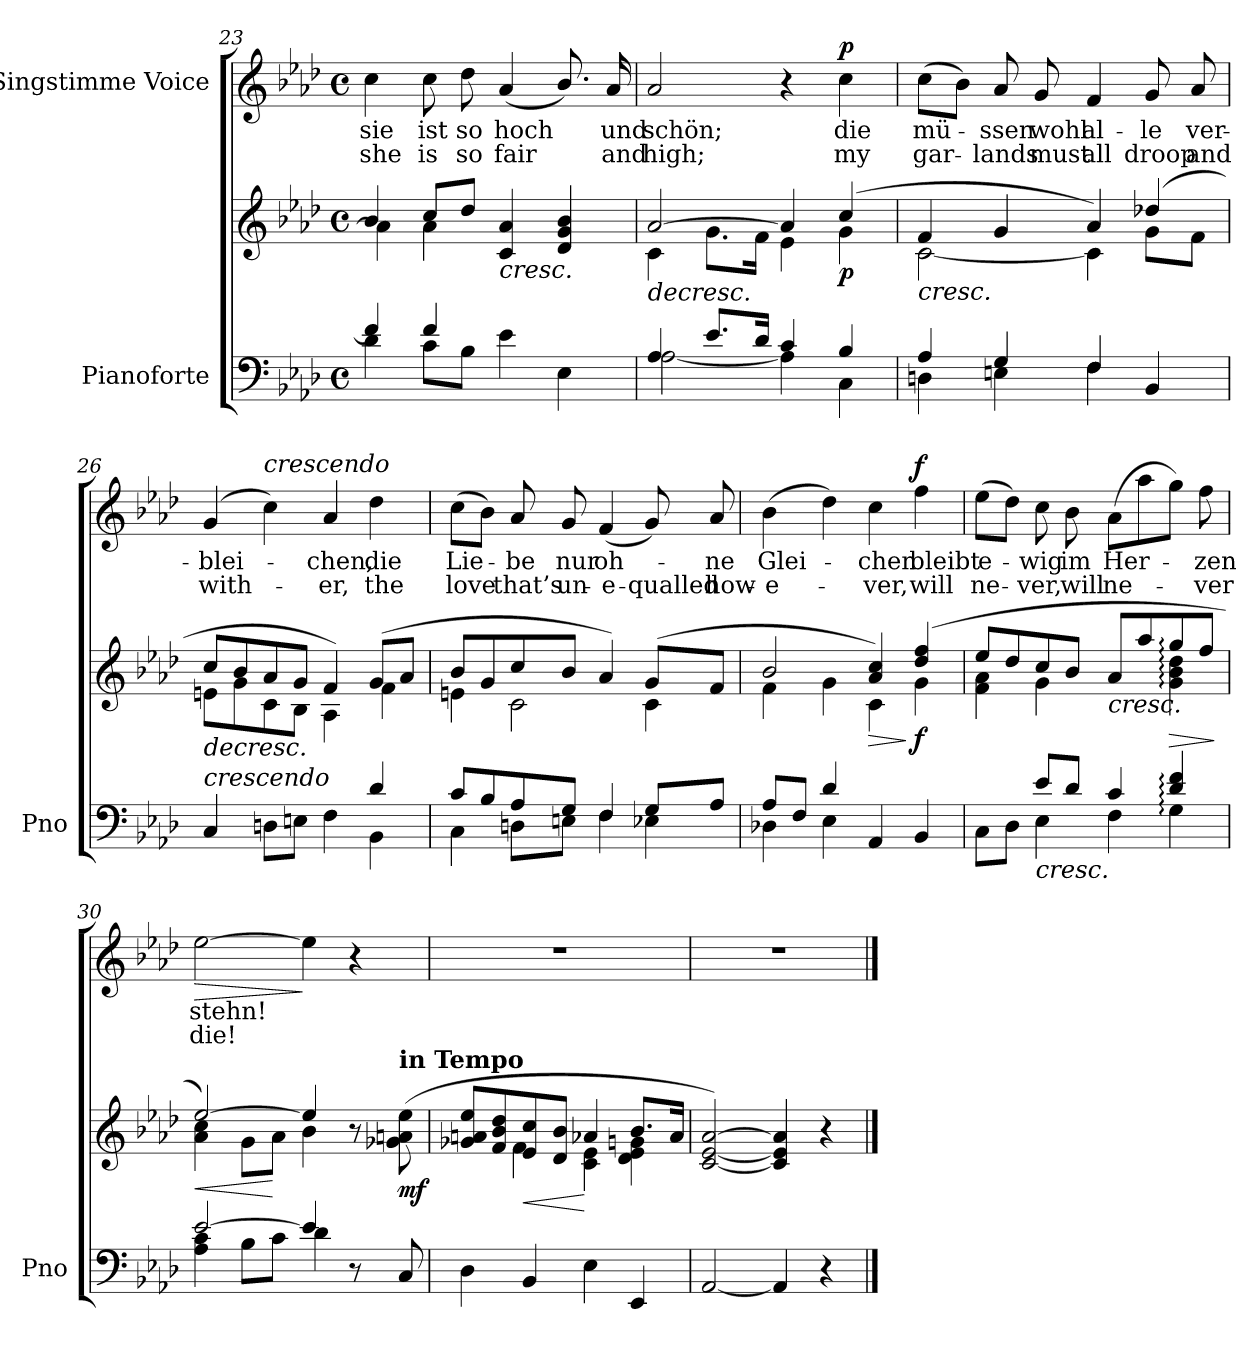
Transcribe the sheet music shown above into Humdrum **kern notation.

**kern	**kern	**dynam	**kern	**text	**text	**dynam
*part2	*part2	*part2	*part1	*part1	*part1	*part1
*staff3	*staff2	*staff2/3	*staff1	*staff1	*staff1	*staff1
*I"Pianoforte	*	*	*I"Singstimme Voice	*	*	*
*I'Pno	*	*	*	*	*	*
*clefF4	*clefG2	*	*clefG2	*	*	*
*k[b-e-a-d-]	*k[b-e-a-d-]	*	*k[b-e-a-d-]	*	*	*
*M4/4	*M4/4	*	*M4/4	*	*	*
*met(c)	*met(c)	*	*met(c)	*	*	*
=23	=23	=23	=23	=23	=23	=23
*^	*^	*	*	*	*	*
!	!	!	!	!	!	!LO:LY:b	!LO:LY:b	!
4f/]	4d-\	4b-/	4a-\]	.	4cc\	sie	she	.
!	!	!	!	!	!	!LO:LY:b	!LO:LY:b	!
4f/	8c\L	8cc/L	4a-\	.	8cc\	ist	is	.
!	!	!	!	!	!	!LO:LY:b	!LO:LY:b	!
.	8B-\J	8dd-/J	.	.	8dd-\	so	so	.
!	!	!	!	!LO:HP:b	!	!LO:LY:b	!LO:LY:b	!
4e-\	2ryy	4c/ 4a-/	2rddyy	<	(<4a-/	hoch	fair	.
4E-\	.	4d-/ 4g/ 4b-/	.	.	8.b-/)	.	.	.
!	!	!	!	!	!	!LO:LY:b	!LO:LY:b	!
.	.	.	.	.	16a-/	und	and	.
!!LO:LB:g=z
=24	=24	=24	=24	=24	=24	=24	=24	=24
!	!	!	!	!LO:HP:b	!	!LO:LY:b	!LO:LY:b	!
4A-/	[2A-\	[2a-/	4c\	>	2a-/	schön;	high;	.
8.e-/L	.	.	8.g\L	[	.	.	.	.
16d-/Jk	.	.	16f\Jk	.	.	.	.	.
4c/	4A-\]	4a-/]	4e-\	.	4r	.	.	.
!	!	!	!	!LO:DY:b	!	!LO:LY:b	!LO:LY:b	!LO:DY:a
4B-/	4C\	(>4cc/	4g\	p	4cc\	die	my	p
=25	=25	=25	=25	=25	=25	=25	=25	=25
!	!	!	!	!LO:HP:b	!	!LO:LY:b	!LO:LY:b	!
4A-/	4Dn\	4f/	[2c\	<	(>8cc\L	mü-	gar-	.
.	.	.	.	.	8b-\J)	.	.	.
!	!	!	!	!	!	!LO:LY:b	!LO:LY:b	!
4G/	4En\	4g/	.	]	8a-/	-ssen	-lands	.
!	!	!	!	!	!	!LO:LY:b	!LO:LY:b	!
.	.	.	.	.	8g/	wohl	must	.
!	!	!	!	!	!	!LO:LY:b	!LO:LY:b	!
4F/	4F\	4a-/)	4c\]	.	4f/	al-	all	.
!	!	!	!	!	!	!LO:LY:b	!LO:LY:b	!
4BB-/	4rFyy	(>4dd-X/	8g\L	.	8g/	-le	droop	.
!	!	!	!	!	!	!LO:LY:b	!LO:LY:b	!
.	.	.	8f\J	.	8a-/	ver-	and	.
=26	=26	=26	=26	=26	=26	=26	=26	=26
!LO:TX:a:i:t=crescendo	!	!	!	!	!	!	!	!
!	!	!	!	!LO:HP:b	!	!LO:LY:b	!LO:LY:b	!
4C/	2.rAyy	8cc/L	8en\L	>	(>4g/	-blei-	with-	.
.	.	8b-/	8g\	.	.	.	.	.
!	!	!	!	!	!LO:TX:a:i:t=crescendo	!	!	!
8Dn\L	.	8a-/	8c\	.	4cc\)	.	.	.
8En\J	.	8g/J	8B-\J	[	.	.	.	.
!	!	!	!	!	!	!LO:LY:b	!LO:LY:b	!
4F\	.	4f/)	4A-\	.	4a-/	-chen,	-er,	.
!	!	!	!	!	!	!LO:LY:b	!LO:LY:b	!
4d-/	4BB-\	(>8g/L	4f\	.	4dd-\	die	the	.
.	.	8a-/J	.	.	.	.	.	.
=27	=27	=27	=27	=27	=27	=27	=27	=27
!	!	!	!	!	!	!LO:LY:b	!LO:LY:b	!
8c/L	4C\	8b-/L	4en\	.	(>8cc\L	Lie-	love	.
8B-/	.	8g/	.	.	8b-\J)	.	.	.
!	!	!	!	!	!	!LO:LY:b	!LO:LY:b	!
8A-/	8Dn\L	8cc/	2c\	.	8a-/	-be	that’s	.
!	!	!	!	!	!	!LO:LY:b	!LO:LY:b	!
8G/J	8En\J	8b-/J	.	.	8g/	nur	un-	.
!	!	!	!	!	!	!LO:LY:b	!LO:LY:b	!
4F/	4F\	4a-/)	.	.	(<4f/	oh-	-e-	.
!	!	!	!	!	!	!	!LO:LY:b	!
8G/L	4E-X\	(>8g/L	4c\	.	8g/)	.	-qualled	.
!	!	!	!	!	!	!LO:LY:b	!LO:LY:b	!
8A-/J	.	8f/J	.	.	8a-/	-ne	how-	.
!!LO:LB:g=z
=28	=28	=28	=28	=28	=28	=28	=28	=28
!	!	!	!	!	!	!LO:LY:b	!LO:LY:b	!
8A-/L	4D-X\	2b-/	4f\	.	(>4b-\	Glei-	-e-	.
8F/J	.	.	.	.	.	.	.	.
4d-/	4E-\	.	4g\	.	4dd-\)	.	.	.
!	!	!	!	!LO:HP:b	!	!LO:LY:b	!LO:LY:b	!
4AA-/	2ryy	4a-/ 4cc/)	4c\	>	4cc\	-chen	-ver,	.
!	!	!	!	!LO:DY:n=1:b	!	!LO:LY:b	!LO:LY:b	!LO:DY:a
4BB-/	.	(>4dd-/ 4ff/	4g\	] f	4ff\	bleibt	will	f
=29	=29	=29	=29	=29	=29	=29	=29	=29
*	*	*	*^	*	*	*	*	*
!	!	!	!	!	!	!	!LO:LY:b	!LO:LY:b	!
4ryy	8C\L	8ee-/L	4rcccyy	4f\ 4a-\	.	(>8ee-\L	e-	ne-	.
.	8D-\J	8dd-/	.	.	.	8dd-\J)	.	.	.
!	!	!	!	!	!LO:HP:b=2	!	!LO:LY:b	!LO:LY:b	!
8e-/L	4E-\	8cc/	4g\	2.ryy	<	8cc\	-wig	-ver,	.
!	!	!	!	!	!	!	!LO:LY:b	!LO:LY:b	!
8d-/J	.	8b-/J	.	.	.	8b-\	im	will	.
!	!	!	!	!	!LO:HP:b	!	!LO:LY:b	!LO:LY:b	!
4c/	4F\	8a-/L	4rcyy	.	<	(>8a-\L	Her-	ne-	.
.	.	8aa-/	.	.	.	8aa-\	.	.	.
!	!	!	!	!	!LO:HP:n=1:b	!	!	!	!
4d-/: 4f/:	4G:\	8gg:/	4g\: 4b-\: 4dd-\:	.	] >	8gg\J)	.	.	.
!	!	!	!	!	!	!	!LO:LY:b	!LO:LY:b	!
.	.	8ff/J	.	.	.	8ff\	-zen	-ver	.
*v	*v	*	*	*	*	*	*	*	*
*	*v	*v	*v	*	*	*	*	*
.	.	] [	.	.	.	.
=30	=30	=30	=30	=30	=30	=30
*	*	*	*MM100	*	*	*
*^	*	*	*	*	*	*
!	!	!	!	!LO:TX:a:i:t=ten.	!	!	!
!	!	!LO:TX:a:i:t=un poco rit..	!	!	!	!	!
!	!	!	!LO:HP:b	!	!LO:LY:b	!LO:LY:b	!LO:HP:b
*	*	*^	*	*^	*	*	*
[2e-/	4A-\ 4c\	[2ee-/)	4a-\ 4cc\	<	[2ee-\	2..ryy	stehn!	die!	>
.	8B-\L	.	8g\L	.	.	.	.	.	.
.	8c\J	.	8a-\J	[	.	.	.	.	.
4e-/]	4d-\	4ee-/]	4b-\	.	4ee-\]	.	.	.	]
8r	8ryy	8r	4ryy	.	4r	.	.	.	.
*	*	*	*	*	*MM118	*	*	*	*
!	!	!LO:TX:a:B:t=in Tempo	!	!	!	!	!	!	!
!	!	!	!	!LO:DY:b	!	!	!	!	!
8C/	8rAyy	(>8g-X\ 8an\ 8ee-\	.	mf	.	8ryy	.	.	.
*v	*v	*	*	*	*v	*v	*	*	*
=31	=31	=31	=31	=31	=31	=31	=31
4D-\	8g-X/ 8an/ 8ee-/L	4rAyy	.	1r	.	.	.
.	8f/ 8b-/ 8dd-/	.	.	.	.	.	.
!	!	!	!LO:HP:b	!	!	!	!
4BB-/	8e-/ 8cc/	4f\	<	.	.	.	.
.	8d-/ 8b-/J	.	.	.	.	.	.
4E-\	4a-X/	4c\ 4e-\	[	.	.	.	.
4EE-/	8.b-/L	4d-\ 4e-\ 4gn\	.	.	.	.	.
.	16a-/Jk	.	.	.	.	.	.
*	*v	*v	*	*	*	*	*
=32	=32	=32	=32	=32	=32	=32
[2AA-/	[2c/ [2e-/ [2a-/)	.	1r	.	.	.
4AA-/]	4c/] 4e-/] 4a-/]	[	.	.	.	.
4r	4r	.	.	.	.	.
==	==	==	==	==	==	==
*-	*-	*-	*-	*-	*-	*-
